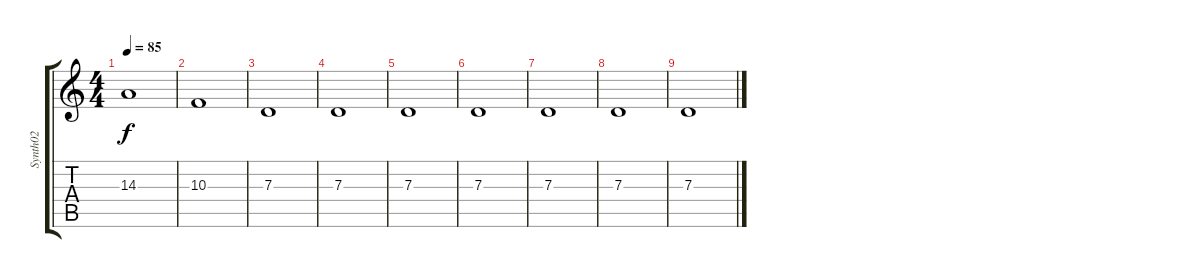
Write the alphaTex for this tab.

\track ("Synth02" "Synth02") {instrument pad4choir}
\staff {score tabs}
\tuning (E4 B3 G3 D3 A2 D2) {hide}
\ts (4 4)
\tempo 85
\clef g2
\ks c
14.3.1{dy f} |
10.3.1 |
7.3.1 |
7.3.1 |
7.3.1 |
7.3.1 |
7.3.1 |
7.3.1 |
7.3.1
